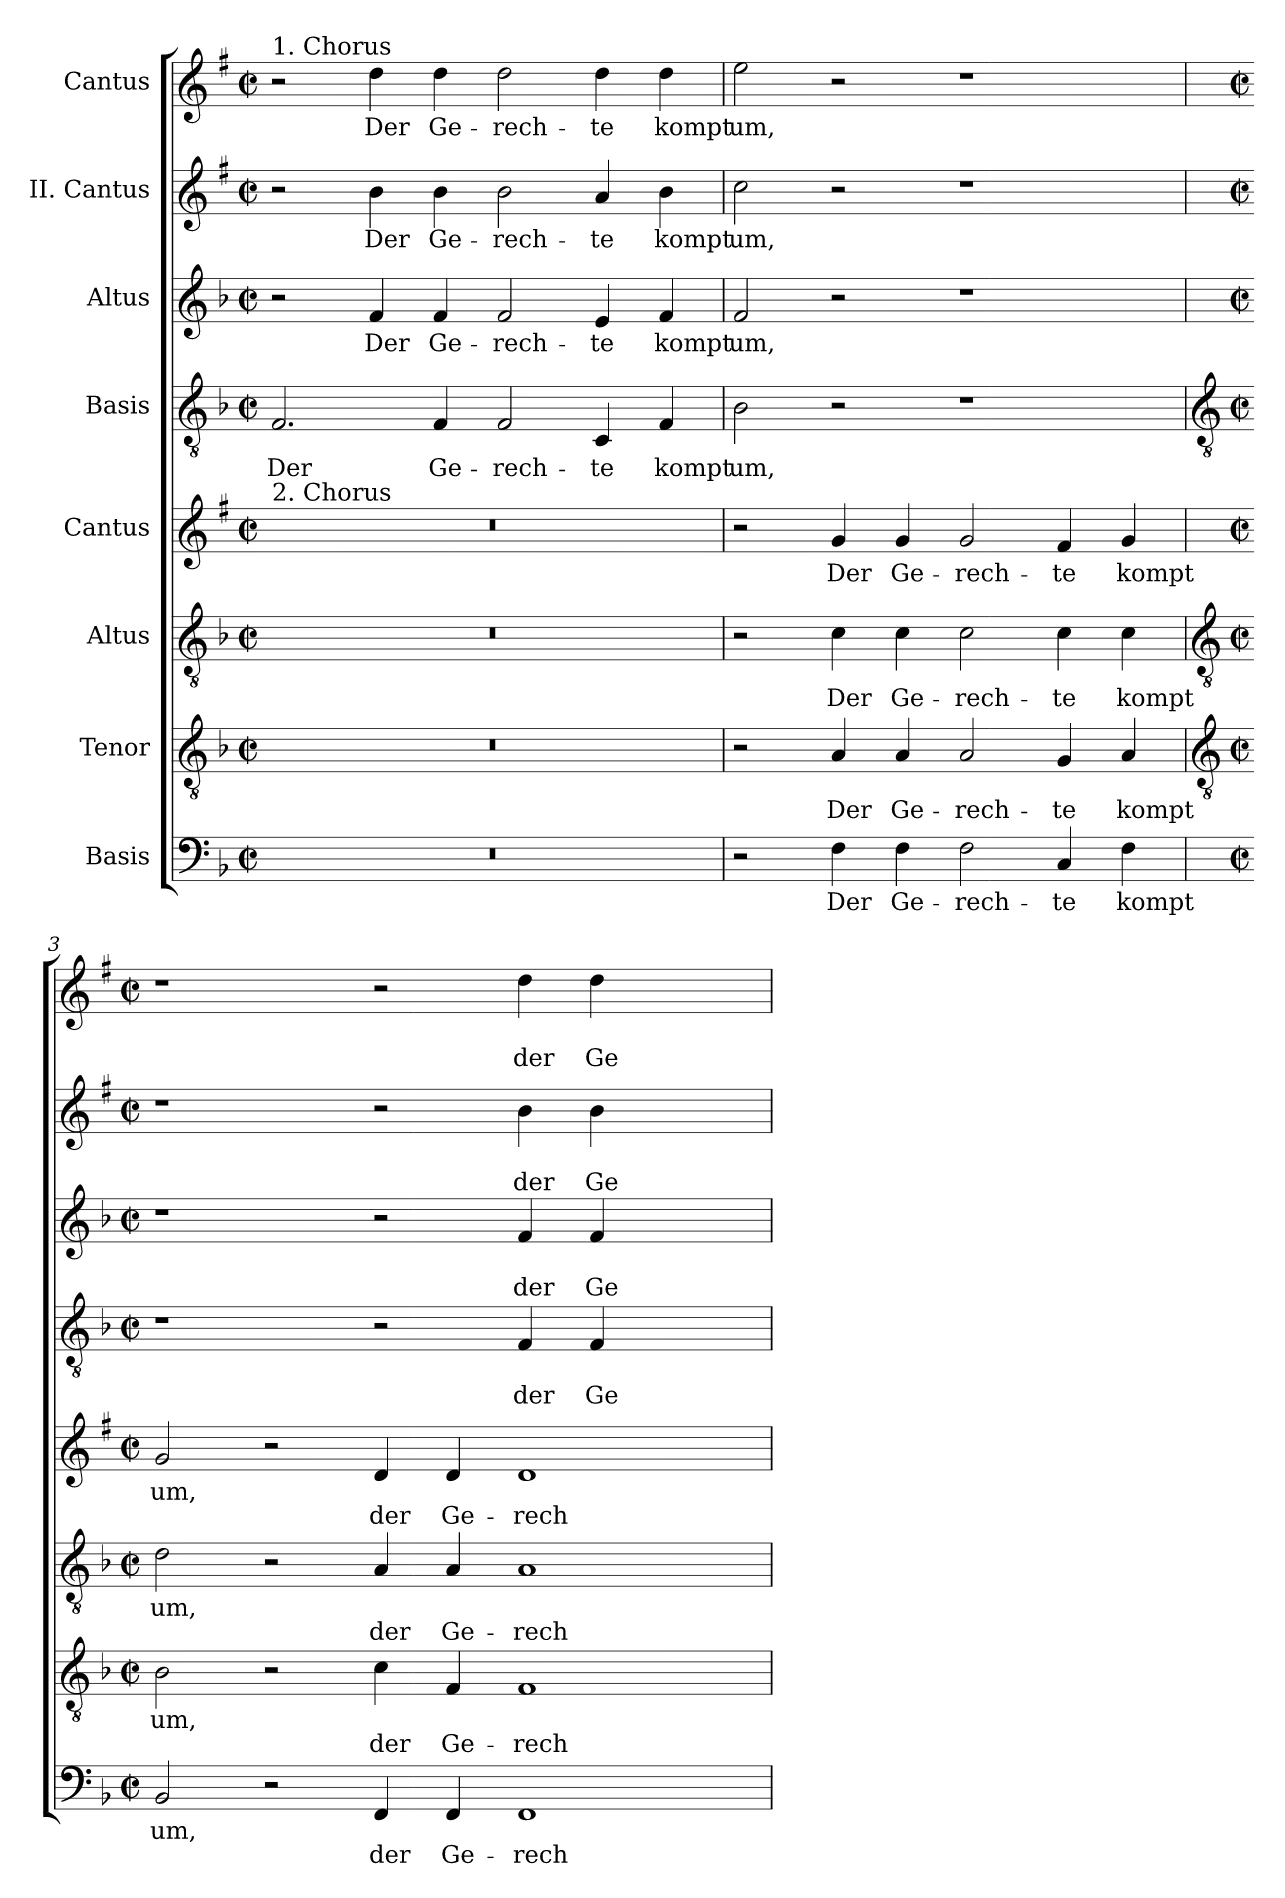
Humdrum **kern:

**kern	**text	**text	**kern	**text	**text	**kern	**text	**text	**kern	**text	**text	**kern	**text	**text	**kern	**text	**text	**kern	**text	**text	**kern	**text	**text
*part8	*part8	*part8	*part7	*part7	*part7	*part6	*part6	*part6	*part5	*part5	*part5	*part4	*part4	*part4	*part3	*part3	*part3	*part2	*part2	*part2	*part1	*part1	*part1
*staff8	*staff8	*staff8	*staff7	*staff7	*staff7	*staff6	*staff6	*staff6	*staff5	*staff5	*staff5	*staff4	*staff4	*staff4	*staff3	*staff3	*staff3	*staff2	*staff2	*staff2	*staff1	*staff1	*staff1
*I"Basis	*	*	*I"Tenor	*	*	*I"Altus	*	*	*I"Cantus	*	*	*I"Basis	*	*	*I"Altus	*	*	*I"II. Cantus	*	*	*I"Cantus	*	*
*clefF4	*	*	*clefGv2	*	*	*clefGv2	*	*	*clefG2	*	*	*clefGv2	*	*	*clefG2	*	*	*clefG2	*	*	*clefG2	*	*
*	*	*	*	*	*	*	*	*	*ITrd1c2	*	*	*	*	*	*	*	*	*ITrd1c2	*	*	*ITrd1c2	*	*
*k[b-]	*	*	*k[b-]	*	*	*k[b-]	*	*	*k[b-]	*	*	*k[b-]	*	*	*k[b-]	*	*	*k[b-]	*	*	*k[b-]	*	*
*F:	*	*	*F:	*	*	*F:	*	*	*F:	*	*	*F:	*	*	*F:	*	*	*F:	*	*	*F:	*	*
*M4/2	*	*	*M4/2	*	*	*M4/2	*	*	*M4/2	*	*	*M4/2	*	*	*M4/2	*	*	*M4/2	*	*	*M4/2	*	*
*met(c|)	*	*	*met(c|)	*	*	*met(c|)	*	*	*met(c|)	*	*	*met(c|)	*	*	*met(c|)	*	*	*met(c|)	*	*	*met(c|)	*	*
=1	=1	=1	=1	=1	=1	=1	=1	=1	=1	=1	=1	=1	=1	=1	=1	=1	=1	=1	=1	=1	=1	=1	=1
!	!	!	!	!	!	!	!	!	!	!	!	!	!	!	!	!	!	!	!	!	!LO:TX:a:t=1. Chorus	!	!
!	!	!	!	!	!	!	!	!	!LO:TX:a:t=2. Chorus	!	!	!	!	!	!	!	!	!	!	!	!	!	!
!	!	!	!	!	!	!	!	!	!	!	!	!	!LO:LY:b	!	!	!	!	!	!	!	!	!	!
0r	.	.	0r	.	.	0r	.	.	0r	.	.	2.F	Der	.	2r	.	.	2r	.	.	2r	.	.
!	!	!	!	!	!	!	!	!	!	!	!	!	!	!	!	!LO:LY:b	!	!	!LO:LY:b	!	!	!LO:LY:b	!
.	.	.	.	.	.	.	.	.	.	.	.	.	.	.	4f	Der	.	4a	Der	.	4cc	Der	.
!	!	!	!	!	!	!	!	!	!	!	!	!	!LO:LY:b	!	!	!LO:LY:b	!	!	!LO:LY:b	!	!	!LO:LY:b	!
.	.	.	.	.	.	.	.	.	.	.	.	4F	Ge-	.	4f	Ge-	.	4a	Ge-	.	4cc	Ge-	.
!	!	!	!	!	!	!	!	!	!	!	!	!	!LO:LY:b	!	!	!LO:LY:b	!	!	!LO:LY:b	!	!	!LO:LY:b	!
.	.	.	.	.	.	.	.	.	.	.	.	2F	-rech-	.	2f	-rech-	.	2a	-rech-	.	2cc	-rech-	.
!	!	!	!	!	!	!	!	!	!	!	!	!	!LO:LY:b	!	!	!LO:LY:b	!	!	!LO:LY:b	!	!	!LO:LY:b	!
.	.	.	.	.	.	.	.	.	.	.	.	4C	-te	.	4e	-te	.	4g	-te	.	4cc	-te	.
!	!	!	!	!	!	!	!	!	!	!	!	!	!LO:LY:b	!	!	!LO:LY:b	!	!	!LO:LY:b	!	!	!LO:LY:b	!
.	.	.	.	.	.	.	.	.	.	.	.	4F	kompt	.	4f	kompt	.	4a	kompt	.	4cc	kompt	.
=2	=2	=2	=2	=2	=2	=2	=2	=2	=2	=2	=2	=2	=2	=2	=2	=2	=2	=2	=2	=2	=2	=2	=2
!	!	!	!	!	!	!	!	!	!	!	!	!	!LO:LY:b	!	!	!LO:LY:b	!	!	!LO:LY:b	!	!	!LO:LY:b	!
2r	.	.	2r	.	.	2r	.	.	2r	.	.	2B-	um,	.	2f	um,	.	2b-	um,	.	2dd	um,	.
!	!LO:LY:b	!	!	!LO:LY:b	!	!	!LO:LY:b	!	!	!LO:LY:b	!	!	!	!	!	!	!	!	!	!	!	!	!
4F	Der	.	4A	Der	.	4c	Der	.	4f	Der	.	2r	.	.	2r	.	.	2r	.	.	2r	.	.
!	!LO:LY:b	!	!	!LO:LY:b	!	!	!LO:LY:b	!	!	!LO:LY:b	!	!	!	!	!	!	!	!	!	!	!	!	!
4F	Ge-	.	4A	Ge-	.	4c	Ge-	.	4f	Ge-	.	.	.	.	.	.	.	.	.	.	.	.	.
!	!LO:LY:b	!	!	!LO:LY:b	!	!	!LO:LY:b	!	!	!LO:LY:b	!	!	!	!	!	!	!	!	!	!	!	!	!
2F	-rech-	.	2A	-rech-	.	2c	-rech-	.	2f	-rech-	.	1r	.	.	1r	.	.	1r	.	.	1r	.	.
!	!LO:LY:b	!	!	!LO:LY:b	!	!	!LO:LY:b	!	!	!LO:LY:b	!	!	!	!	!	!	!	!	!	!	!	!	!
4C	-te	.	4G	-te	.	4c	-te	.	4e	-te	.	.	.	.	.	.	.	.	.	.	.	.	.
!	!LO:LY:b	!	!	!LO:LY:b	!	!	!LO:LY:b	!	!	!LO:LY:b	!	!	!	!	!	!	!	!	!	!	!	!	!
4F	kompt	.	4A	kompt	.	4c	kompt	.	4f	kompt	.	.	.	.	.	.	.	.	.	.	.	.	.
!!LO:LB:g=z
=3	=3	=3	=3	=3	=3	=3	=3	=3	=3	=3	=3	=3	=3	=3	=3	=3	=3	=3	=3	=3	=3	=3	=3
*	*	*	*clefGv2	*	*	*clefGv2	*	*	*	*	*	*clefGv2	*	*	*	*	*	*	*	*	*	*	*
*M4/2	*	*	*M4/2	*	*	*M4/2	*	*	*M4/2	*	*	*M4/2	*	*	*M4/2	*	*	*M4/2	*	*	*M4/2	*	*
*met(c|)	*	*	*met(c|)	*	*	*met(c|)	*	*	*met(c|)	*	*	*met(c|)	*	*	*met(c|)	*	*	*met(c|)	*	*	*met(c|)	*	*
!	!LO:LY:b	!	!	!LO:LY:b	!	!	!LO:LY:b	!	!	!LO:LY:b	!	!	!	!	!	!	!	!	!	!	!	!	!
2BB-	um,	.	2B-	um,	.	2d	um,	.	2f	um,	.	1r	.	.	1r	.	.	1r	.	.	1r	.	.
2r	.	.	2r	.	.	2r	.	.	2r	.	.	.	.	.	.	.	.	.	.	.	.	.	.
!	!	!LO:LY:b	!	!	!LO:LY:b	!	!	!LO:LY:b	!	!	!LO:LY:b	!	!	!	!	!	!	!	!	!	!	!	!
4FF	.	der	4c	.	der	4A	.	der	4c	.	der	2r	.	.	2r	.	.	2r	.	.	2r	.	.
!	!	!LO:LY:b	!	!	!LO:LY:b	!	!	!LO:LY:b	!	!	!LO:LY:b	!	!	!	!	!	!	!	!	!	!	!	!
4FF	.	Ge-	4F	.	Ge-	4A	.	Ge-	4c	.	Ge-	.	.	.	.	.	.	.	.	.	.	.	.
!	!	!LO:LY:b	!	!	!LO:LY:b	!	!	!LO:LY:b	!	!	!LO:LY:b	!	!	!LO:LY:b	!	!	!LO:LY:b	!	!	!LO:LY:b	!	!	!LO:LY:b
1FF	.	-rech-	1F	.	-rech-	1A	.	-rech-	1c	.	-rech-	4F	.	der	4f	.	der	4a	.	der	4cc	.	der
!	!	!	!	!	!	!	!	!	!	!	!	!	!	!LO:LY:b	!	!	!LO:LY:b	!	!	!LO:LY:b	!	!	!LO:LY:b
.	.	.	.	.	.	.	.	.	.	.	.	4F	.	Ge-	4f	.	Ge-	4a	.	Ge-	4cc	.	Ge-
.	.	.	.	.	.	.	.	.	.	.	.	2ryy	.	.	2ryy	.	.	2ryy	.	.	2ryy	.	.
=	=	=	=	=	=	=	=	=	=	=	=	=	=	=	=	=	=	=	=	=	=	=	=
*-	*-	*-	*-	*-	*-	*-	*-	*-	*-	*-	*-	*-	*-	*-	*-	*-	*-	*-	*-	*-	*-	*-	*-
